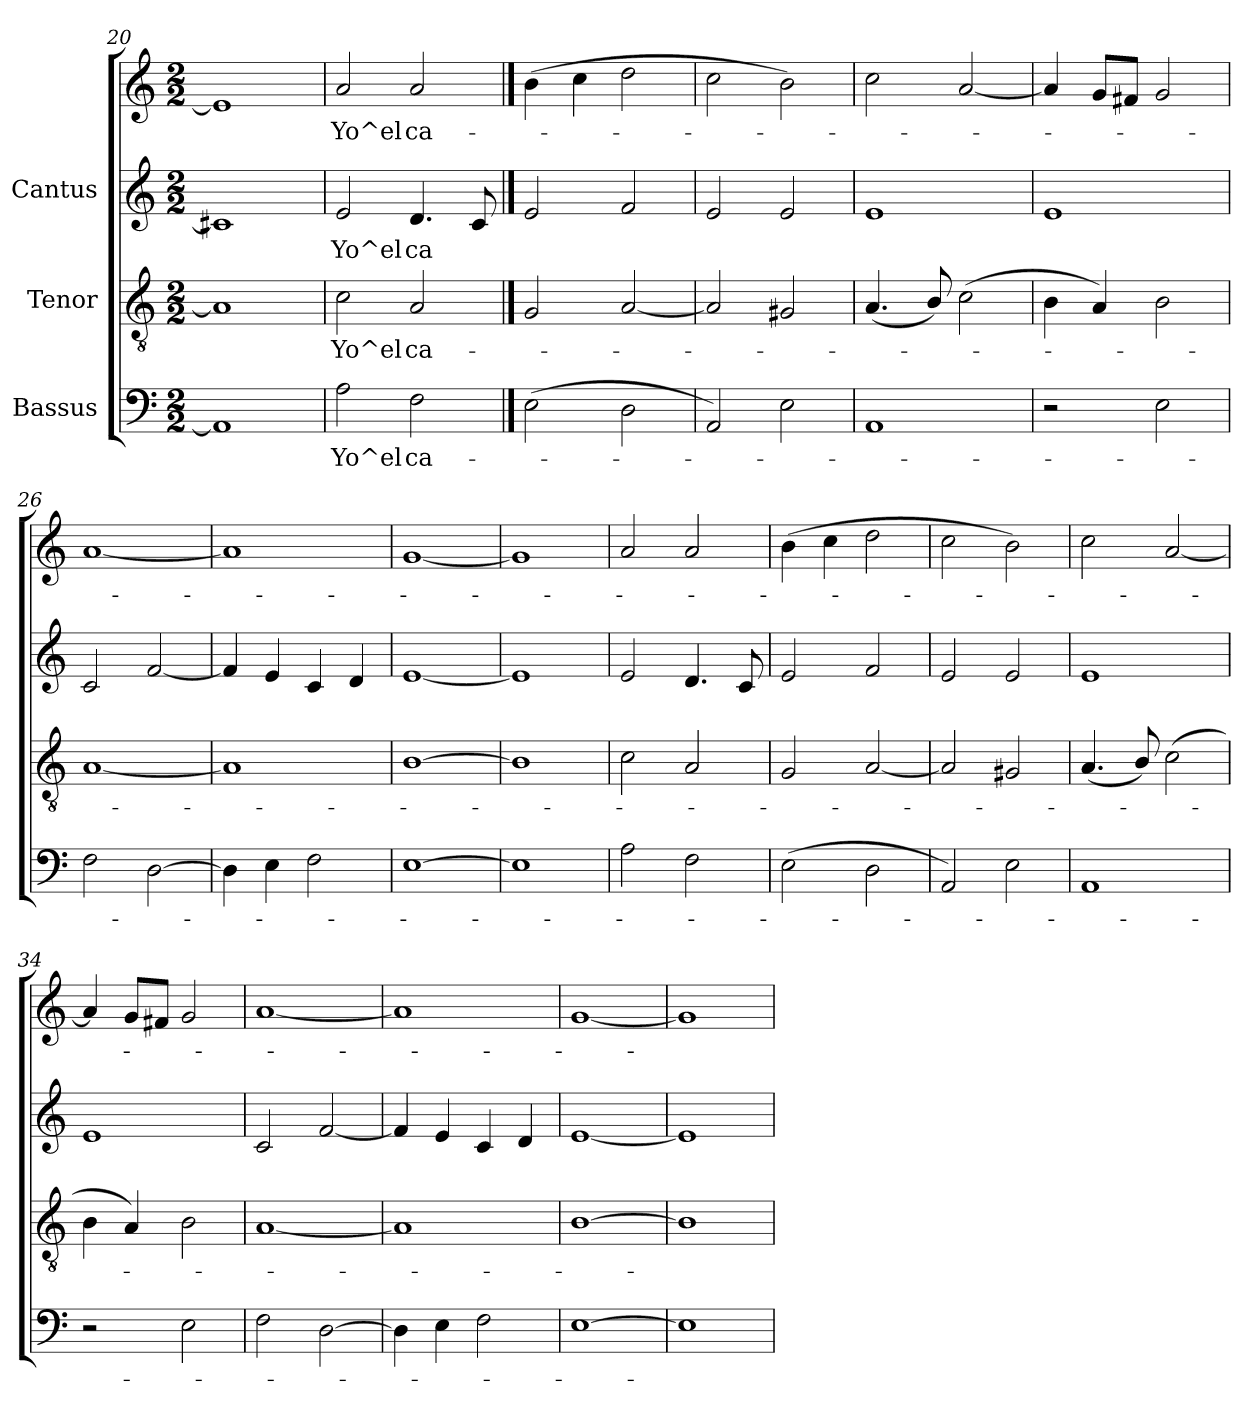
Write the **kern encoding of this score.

**kern	**text	**kern	**text	**kern	**text	**kern	**text
*part3	*part3	*part2	*part2	*part1	*part1	*part1	*part1
*staff4	*staff4	*staff3	*staff3	*staff2	*staff2	*staff1	*staff1
*I"Bassus	*	*I"Tenor	*	*I"Cantus	*	*	*
*clefF4	*	*clefGv2	*	*clefG2	*	*clefG2	*
*M2/2	*	*M2/2	*	*M2/2	*	*M2/2	*
=20	=20	=20	=20	=20	=20	=20	=20
1AA]	.	1A]	.	1c#X]	.	1e]	.
=21!|	=21!|	=21!|	=21!|	=21!|	=21!|	=21!|	=21!|
!	!LO:LY:b:cj	!	!LO:LY:b:cj	!	!LO:LY:b:cj	!	!LO:LY:b:cj
2A\	Yo^el	2c\	Yo^el	2e/	-Yo^el	2a/	Yo^el
!	!LO:LY:b:cj	!	!LO:LY:b:cj	!	!LO:LY:b:cj	!	!LO:LY:b:cj
2F\	ca-	2A/	ca-	4.d/	ca	2a/	ca-
!	!	!	!	!	!LO:LY:b:cj	!	!
.	.	.	.	8c/	-	.	.
==22	==22	==22	==22	==22	==22	==22	==22
(>2E\	.	2G/	.	2e/	.	(>4b\	.
.	.	.	.	.	.	4cc\	.
2D\	.	[<2A/	.	2f/	.	2dd\	.
!!LO:PB:g=z
=23	=23	=23	=23	=23	=23	=23	=23
2AA/)	.	2A/]	.	2e/	.	2cc\	.
2E\	.	2G#X/	.	2e/	.	2b\)	.
=24	=24	=24	=24	=24	=24	=24	=24
1AA	.	(<4.A/	.	1e	.	2cc\	.
.	.	8B/)	.	.	.	.	.
.	.	(>2c\	.	.	.	[<2a/	.
=25	=25	=25	=25	=25	=25	=25	=25
2r	.	4B\	.	1e	.	4a/]	.
.	.	4A/)	.	.	.	8g/L	.
.	.	.	.	.	.	8f#X/J	.
2E\	.	2B\	.	.	.	2g/	.
=26	=26	=26	=26	=26	=26	=26	=26
2F\	.	[<1A	.	2c/	.	[<1a	.
[>2D\	.	.	.	[<2f/	.	.	.
=27	=27	=27	=27	=27	=27	=27	=27
4D\]	.	1A]	.	4f/]	.	1a]	.
4E\	.	.	.	4e/	.	.	.
2F\	.	.	.	4c/	.	.	.
.	.	.	.	4d/	.	.	.
=28	=28	=28	=28	=28	=28	=28	=28
[<1E	.	[<1B	.	[<1e	.	[<1g	.
=29	=29	=29	=29	=29	=29	=29	=29
1E]	.	1B]	.	1e]	.	1g]	.
=30	=30	=30	=30	=30	=30	=30	=30
2A\	.	2c\	.	2e/	.	2a/	.
2F\	.	2A/	.	4.d/	.	2a/	.
.	.	.	.	8c/	.	.	.
!!LO:LB:g=z
=31	=31	=31	=31	=31	=31	=31	=31
(>2E\	.	2G/	.	2e/	.	(>4b\	.
.	.	.	.	.	.	4cc\	.
2D\	.	[<2A/	.	2f/	.	2dd\	.
=32	=32	=32	=32	=32	=32	=32	=32
2AA/)	.	2A/]	.	2e/	.	2cc\	.
2E\	.	2G#X/	.	2e/	.	2b\)	.
=33	=33	=33	=33	=33	=33	=33	=33
1AA	.	(<4.A/	.	1e	.	2cc\	.
.	.	8B/)	.	.	.	.	.
.	.	(>2c\	.	.	.	[<2a/	.
=34	=34	=34	=34	=34	=34	=34	=34
2r	.	4B\	.	1e	.	4a/]	.
.	.	4A/)	.	.	.	8g/L	.
.	.	.	.	.	.	8f#X/J	.
2E\	.	2B\	.	.	.	2g/	.
=35	=35	=35	=35	=35	=35	=35	=35
2F\	.	[<1A	.	2c/	.	[<1a	.
[>2D\	.	.	.	[<2f/	.	.	.
=36	=36	=36	=36	=36	=36	=36	=36
4D\]	.	1A]	.	4f/]	.	1a]	.
4E\	.	.	.	4e/	.	.	.
2F\	.	.	.	4c/	.	.	.
.	.	.	.	4d/	.	.	.
=37	=37	=37	=37	=37	=37	=37	=37
[<1E	.	[<1B	.	[<1e	.	[<1g	.
=38	=38	=38	=38	=38	=38	=38	=38
1E]	.	1B]	.	1e]	.	1g]	.
=	=	=	=	=	=	=	=
*-	*-	*-	*-	*-	*-	*-	*-
